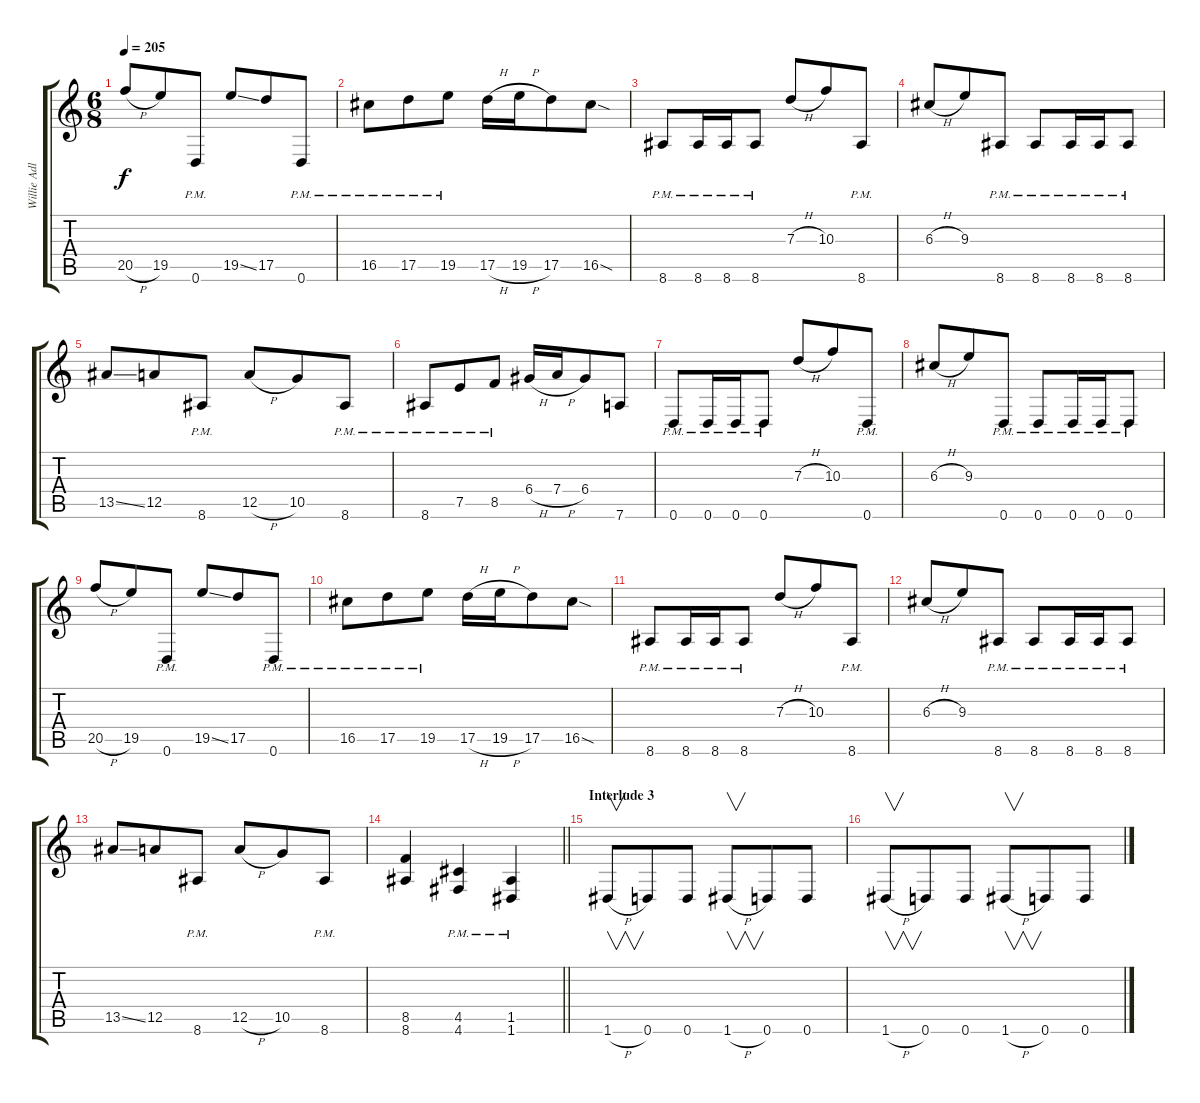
\track ("Willie Adler - Rhythm" "Willie Adl") {instrument distortionguitar}
\staff {score tabs}
\tuning (E4 B3 G3 D3 A2 D2) {hide}
\ts (6 8)
\tempo 205
\clef g2
\ks c
20.5{h}.8{dy f} 19.5.8 0.6{pm}.8 19.5{ss}.8 17.5.8 0.6{pm}.8 |
16.5{pm}.8 17.5{pm}.8 19.5{pm}.8 17.5{h}.16 19.5{h}.16 17.5.8 16.5{sod}.8 |
8.6{pm}.8 8.6{pm}.16 8.6{pm}.16 8.6{pm}.8 7.3{h}.8 10.3.8 8.6{pm}.8 |
6.3{h}.8 9.3.8 8.6{pm}.8 8.6{pm}.8 8.6{pm}.16 8.6{pm}.16 8.6{pm}.8 |
13.5{ss}.8 12.5.8 8.6{pm}.8 12.5{h}.8 10.5.8 8.6{pm}.8 |
8.6{pm}.8 7.5{pm}.8 8.5{pm}.8 6.4{h}.16 7.4{h}.16 6.4.8 7.6.8 |
0.6{pm}.8 0.6{pm}.16 0.6{pm}.16 0.6{pm}.8 7.3{h}.8 10.3.8 0.6{pm}.8 |
6.3{h}.8 9.3.8 0.6{pm}.8 0.6{pm}.8 0.6{pm}.16 0.6{pm}.16 0.6{pm}.8 |
20.5{h}.8 19.5.8 0.6{pm}.8 19.5{ss}.8 17.5.8 0.6{pm}.8 |
16.5{pm}.8 17.5{pm}.8 19.5{pm}.8 17.5{h}.16 19.5{h}.16 17.5.8 16.5{sod}.8 |
8.6{pm}.8 8.6{pm}.16 8.6{pm}.16 8.6{pm}.8 7.3{h}.8 10.3.8 8.6{pm}.8 |
6.3{h}.8 9.3.8 8.6{pm}.8 8.6{pm}.8 8.6{pm}.16 8.6{pm}.16 8.6{pm}.8 |
13.5{ss}.8 12.5.8 8.6{pm}.8 12.5{h}.8 10.5.8 8.6{pm}.8 |
\barLineRight lightlight
(8.5 8.6).4 (4.5{pm} 4.6{pm}).4 (1.5{pm} 1.6{pm}).4 |
\section ("" "Interlude 3")
1.6{h}.8{v} 0.6.8 0.6.8 1.6{h}.8{v} 0.6.8 0.6.8 |
1.6{h}.8{v} 0.6.8 0.6.8 1.6{h}.8{v} 0.6.8 0.6.8
